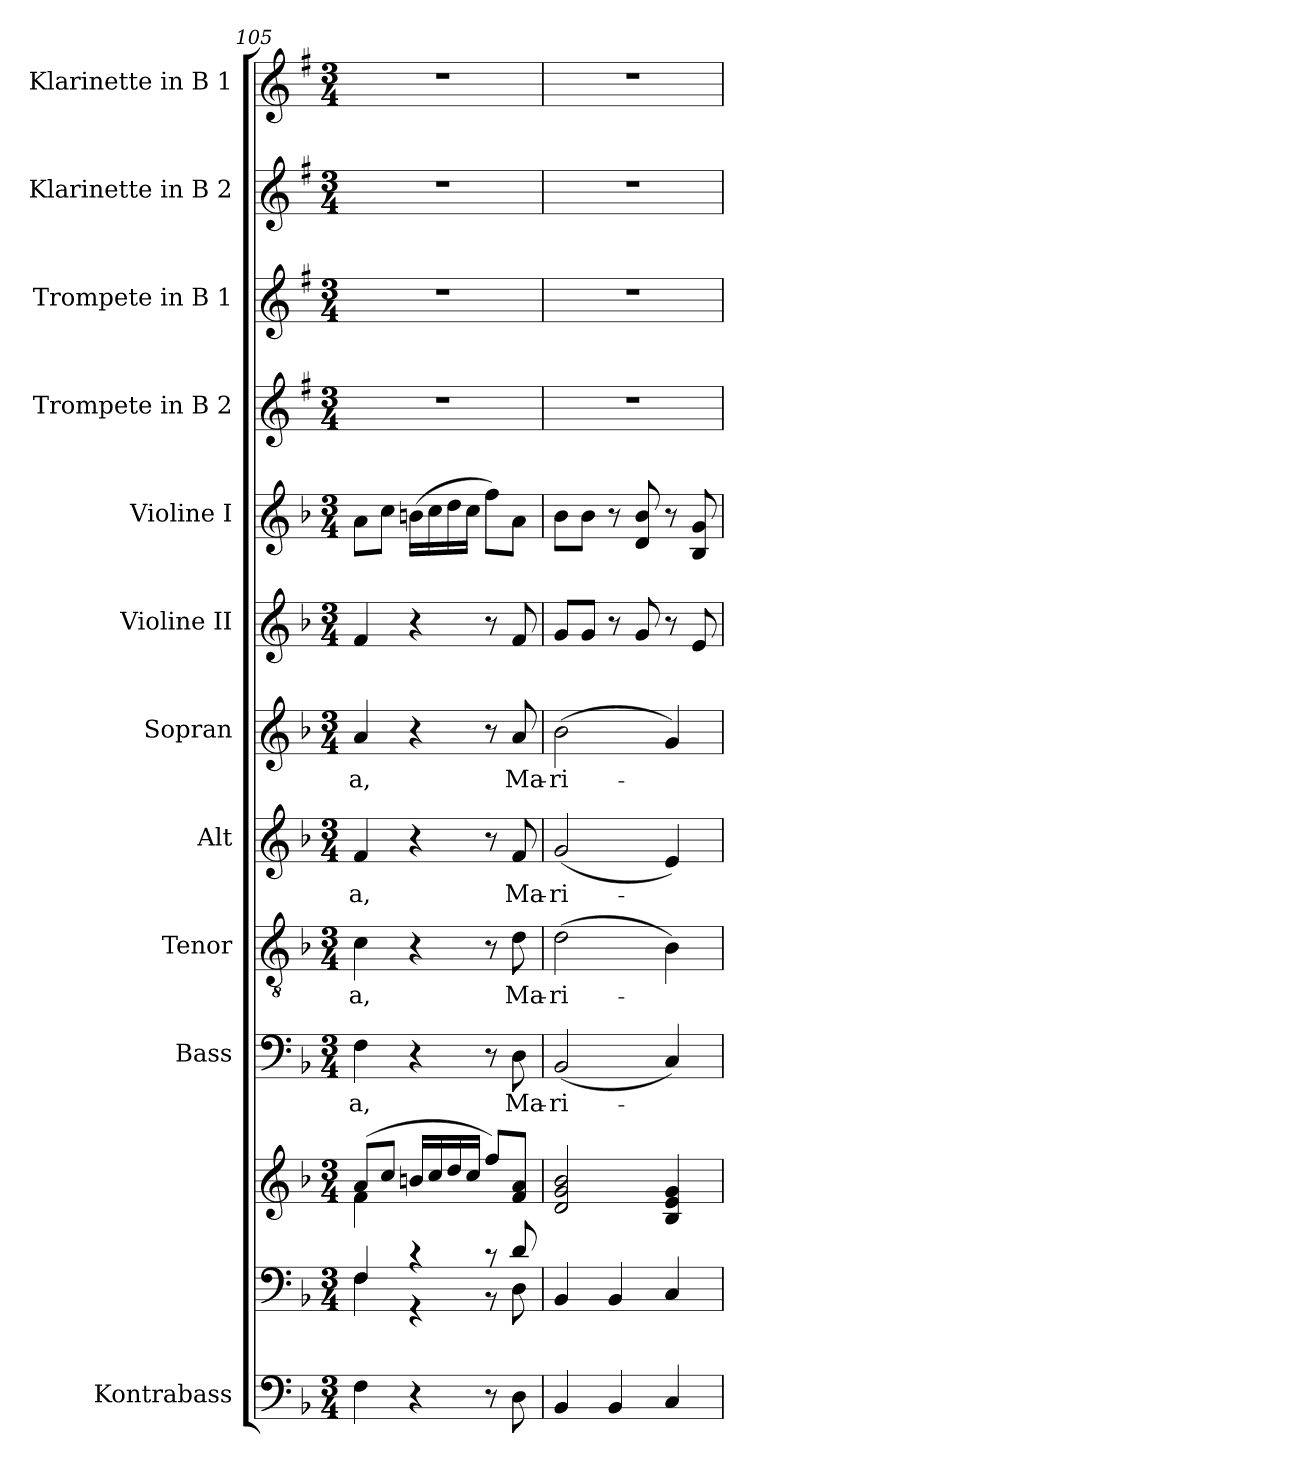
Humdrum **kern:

**kern	**kern	**kern	**kern	**text	**kern	**text	**kern	**text	**kern	**text	**kern	**kern	**kern	**kern	**kern	**kern
*part12	*part11	*part11	*part10	*part10	*part9	*part9	*part8	*part8	*part7	*part7	*part6	*part5	*part4	*part3	*part2	*part1
*staff13	*staff12	*staff11	*staff10	*staff10	*staff9	*staff9	*staff8	*staff8	*staff7	*staff7	*staff6	*staff5	*staff4	*staff3	*staff2	*staff1
*I"Kontrabass	*	*	*I"Bass	*	*I"Tenor	*	*I"Alt	*	*I"Sopran	*	*I"Violine II	*I"Violine I	*I"Trompete in B 2	*I"Trompete in B 1	*I"Klarinette in B 2	*I"Klarinette in B 1
*I'Kb.	*	*	*I'B	*	*I'T	*	*I'A	*	*I'S	*	*I'Vl. II	*I'Vl. I	*	*	*	*
*clefF4	*clefF4	*clefG2	*clefF4	*	*clefGv2	*	*clefG2	*	*clefG2	*	*clefG2	*clefG2	*clefG2	*clefG2	*clefG2	*clefG2
*ITrd7c12	*	*	*	*	*	*	*	*	*	*	*	*	*ITrd1c2	*ITrd1c2	*ITrd1c2	*ITrd1c2
*k[b-]	*k[b-]	*k[b-]	*k[b-]	*	*k[b-]	*	*k[b-]	*	*k[b-]	*	*k[b-]	*k[b-]	*k[b-]	*k[b-]	*k[b-]	*k[b-]
*F:	*F:	*F:	*F:	*	*F:	*	*F:	*	*F:	*	*F:	*F:	*F:	*F:	*F:	*F:
*M3/4	*M3/4	*M3/4	*M3/4	*	*M3/4	*	*M3/4	*	*M3/4	*	*M3/4	*M3/4	*M3/4	*M3/4	*M3/4	*M3/4
=105	=105	=105	=105	=105	=105	=105	=105	=105	=105	=105	=105	=105	=105	=105	=105	=105
*	*^	*^	*	*	*	*	*	*	*	*	*	*	*	*	*	*
!	!	!	!	!	!	!LO:LY:b	!	!LO:LY:b	!	!LO:LY:b	!	!LO:LY:b	!	!	!	!	!	!
4FF\	4F/	4F\	(>8a/L	4f\	4F\	-a,	4c\	-a,	4f/	-a,	4a/	-a,	4f/	8a\L	2.r	2.r	2.r	2.r
.	.	.	8cc/J	.	.	.	.	.	.	.	.	.	.	8cc\J	.	.	.	.
4r	4r	4r	16bn/LL	2ryy	4r	.	4r	.	4r	.	4r	.	4r	(>16bn\LL	.	.	.	.
.	.	.	16cc/	.	.	.	.	.	.	.	.	.	.	16cc\	.	.	.	.
.	.	.	16dd/	.	.	.	.	.	.	.	.	.	.	16dd\	.	.	.	.
.	.	.	16cc/JJ	.	.	.	.	.	.	.	.	.	.	16cc\JJ	.	.	.	.
8r	8r	8r	8ff/L)	.	8r	.	8r	.	8r	.	8r	.	8r	8ff\L)	.	.	.	.
!	!	!	!	!	!	!LO:LY:b	!	!LO:LY:b	!	!LO:LY:b	!	!LO:LY:b	!	!	!	!	!	!
8DD\	8d/	8D\	8f/ 8a/J	.	8D\	Ma-	8d\	Ma-	8f/	Ma-	8a/	Ma-	8f/	8a\J	.	.	.	.
*	*	*	*v	*v	*	*	*	*	*	*	*	*	*	*	*	*	*	*
=106	=106	=106	=106	=106	=106	=106	=106	=106	=106	=106	=106	=106	=106	=106	=106	=106	=106
!	!	!	!	!	!LO:LY:b	!	!LO:LY:b	!	!LO:LY:b	!	!LO:LY:b	!	!	!	!	!	!
*	*v	*v	*	*	*	*	*	*	*	*	*	*	*	*	*	*	*
4BBB-/	4BB-/	2d/ 2g/ 2b-/	(<2BB-/	-ri-	(>2d\	-ri-	(<2g/	-ri-	(>2b-\	-ri-	8g/L	8b-\L	2.r	2.r	2.r	2.r
.	.	.	.	.	.	.	.	.	.	.	8g/J	8b-\J	.	.	.	.
4BBB-/	4BB-/	.	.	.	.	.	.	.	.	.	8r	8r	.	.	.	.
.	.	.	.	.	.	.	.	.	.	.	8g/	8d/ 8b-/	.	.	.	.
4CC/	4C/	4B-/ 4e/ 4g/	4C/)	.	4B-\)	.	4e/)	.	4g/)	.	8r	8r	.	.	.	.
.	.	.	.	.	.	.	.	.	.	.	8e/	8B-/ 8g/	.	.	.	.
=	=	=	=	=	=	=	=	=	=	=	=	=	=	=	=	=
*-	*-	*-	*-	*-	*-	*-	*-	*-	*-	*-	*-	*-	*-	*-	*-	*-
